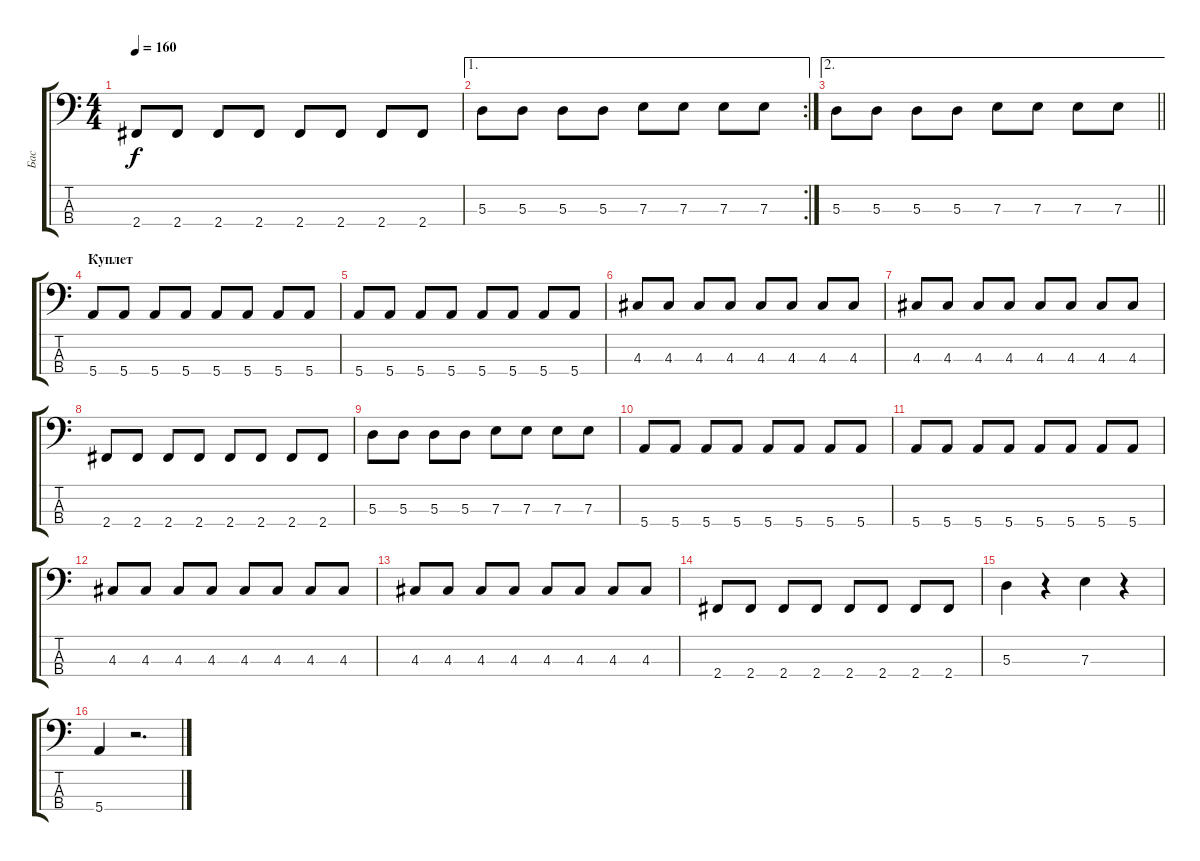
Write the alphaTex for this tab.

\track ("Бас" "Бас") {instrument electricbassfinger}
\staff {score tabs}
\tuning (G2 D2 A1 E1) {hide}
\ts (4 4)
\tempo 160
\clef f4
\ks c
2.4.8{dy f} 2.4.8 2.4.8 2.4.8 2.4.8 2.4.8 2.4.8 2.4.8 |
\ae 1
\rc 2
5.3.8 5.3.8 5.3.8 5.3.8 7.3.8 7.3.8 7.3.8 7.3.8 |
\ae 2
\barLineRight lightlight
5.3.8 5.3.8 5.3.8 5.3.8 7.3.8 7.3.8 7.3.8 7.3.8 |
\section ("" "Куплет")
5.4.8 5.4.8 5.4.8 5.4.8 5.4.8 5.4.8 5.4.8 5.4.8 |
5.4.8 5.4.8 5.4.8 5.4.8 5.4.8 5.4.8 5.4.8 5.4.8 |
4.3.8 4.3.8 4.3.8 4.3.8 4.3.8 4.3.8 4.3.8 4.3.8 |
4.3.8 4.3.8 4.3.8 4.3.8 4.3.8 4.3.8 4.3.8 4.3.8 |
2.4.8 2.4.8 2.4.8 2.4.8 2.4.8 2.4.8 2.4.8 2.4.8 |
5.3.8 5.3.8 5.3.8 5.3.8 7.3.8 7.3.8 7.3.8 7.3.8 |
5.4.8 5.4.8 5.4.8 5.4.8 5.4.8 5.4.8 5.4.8 5.4.8 |
5.4.8 5.4.8 5.4.8 5.4.8 5.4.8 5.4.8 5.4.8 5.4.8 |
4.3.8 4.3.8 4.3.8 4.3.8 4.3.8 4.3.8 4.3.8 4.3.8 |
4.3.8 4.3.8 4.3.8 4.3.8 4.3.8 4.3.8 4.3.8 4.3.8 |
2.4.8 2.4.8 2.4.8 2.4.8 2.4.8 2.4.8 2.4.8 2.4.8 |
5.3.4 r.4 7.3.4 r.4 |
5.4.4 r.2{d}
